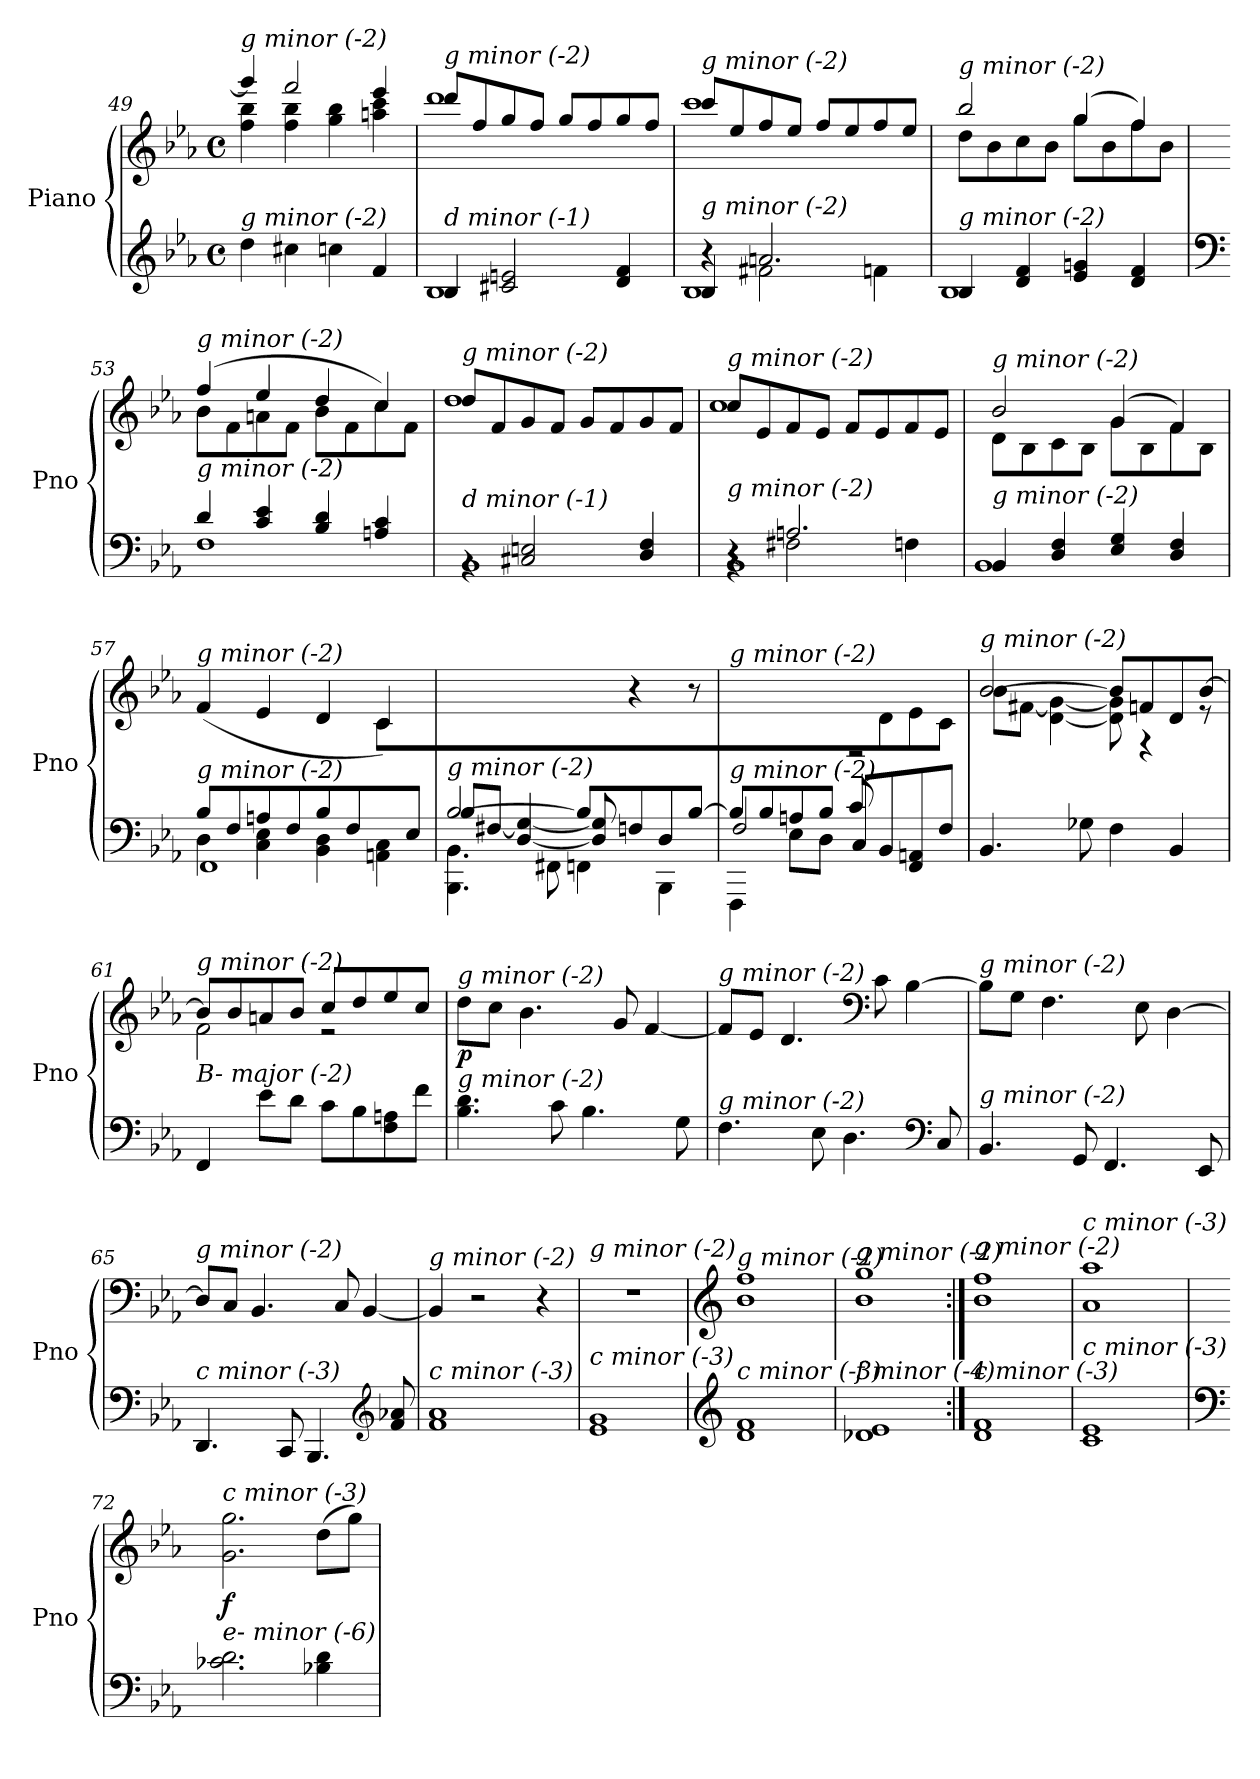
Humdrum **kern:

**kern	**kern	**dynam
*part1	*part1	*part1
*staff2	*staff1	*staff1/2
*I"Piano	*	*
*I'Pno	*	*
*clefG2	*clefG2	*
*k[b-e-a-]	*k[b-e-a-]	*
*M4/4	*M4/4	*
*met(c)	*met(c)	*
=49	=49	=49
*	*^	*
!	!LO:TX:i:t=g minor (-2)	!	!
!LO:TX:i:t=g minor (-2)	!	!	!
4dd\	4ggg/]	4ff\ 4bb-\	.
4cc#Xi\	2fff/	4ff\ 4bb-\	.
4cc\	.	4gg\ 4bb-\	.
4f/	4eee-/	4aan\ 4ccc\	.
=50	=50	=50	=50
*^	*	*	*
!	!	!LO:TX:i:t=g minor (-2)	!	!
!LO:TX:i:t=d minor (-1)	!	!	!	!
!	!	!	!	!LO:DY:b
4B-/	1B-	8ddd/L	1ddd	other-dynamics
.	.	8ff/	.	.
2c#X/ 2en/	.	8gg/	.	.
.	.	8ff/J	.	.
.	.	8gg/L	.	.
.	.	8ff/	.	.
4d/ 4f/	.	8gg/	.	.
.	.	8ff/J	.	.
=51	=51	=51	=51	=51
*	*^	*	*	*
!	!	!	!LO:TX:i:t=g minor (-2)	!	!
!LO:TX:i:t=g minor (-2)	!	!	!	!	!
4B-/	1B-	4r	8ccc/L	1ccc	.
.	.	.	8ee-/	.	.
2.an/	.	2f#Xi\	8ff/	.	.
.	.	.	8ee-/J	.	.
.	.	.	8ff/L	.	.
.	.	.	8ee-/	.	.
.	.	4f\	8ff/	.	.
.	.	.	8ee-/J	.	.
*	*v	*v	*	*	*
!!LO:PB:g=z	!!
=52	=52	=52	=52	=52
!	!	!LO:TX:i:t=g minor (-2)	!	!
!LO:TX:i:t=g minor (-2)	!	!	!	!
4B-/	1B-	2bb-/	8dd\L	.
.	.	.	8b-\	.
4d/ 4f/	.	.	8cc\	.
.	.	.	8b-\J	.
4e-/ 4gn/	.	(>4gg/	8gg\L	.
.	.	.	8b-\	.
4d/ 4f/	.	4ff/)	8ff\	.
.	.	.	8b-\J	.
=53	=53	=53	=53	=53
*clefF4	*	*	*	*
!	!	!LO:TX:i:t=g minor (-2)	!	!
!LO:TX:i:t=g minor (-2)	!	!	!	!
4d/	1F	(>4ff/	8b-\L	.
.	.	.	8f\	.
4c/ 4e-/	.	4ee-/	8an\	.
.	.	.	8f\J	.
4B-/ 4d/	.	4dd/	8b-\L	.
.	.	.	8f\	.
4An/ 4c/	.	4cc/)	8cc\	.
.	.	.	8f\J	.
=54	=54	=54	=54	=54
!	!	!LO:TX:i:t=g minor (-2)	!	!
!LO:TX:i:t=d minor (-1)	!	!	!	!
!	!	!	!	!LO:DY:b
4rBB	1BB-	8dd/L	1dd	other-dynamics
.	.	8f/	.	.
2C#X/ 2En/	.	8g/	.	.
.	.	8f/J	.	.
.	.	8g/L	.	.
.	.	8f/	.	.
4D/ 4F/	.	8g/	.	.
.	.	8f/J	.	.
=55	=55	=55	=55	=55
*	*^	*	*	*
!	!	!	!LO:TX:i:t=g minor (-2)	!	!
!LO:TX:i:t=g minor (-2)	!	!	!	!	!
4rBB	1BB-	4r	8cc/L	1cc	.
.	.	.	8e-/	.	.
2.An/	.	2F#Xi\	8f/	.	.
.	.	.	8e-/J	.	.
.	.	.	8f/L	.	.
.	.	.	8e-/	.	.
.	.	4F\	8f/	.	.
.	.	.	8e-/J	.	.
*	*v	*v	*	*	*
!!LO:LB:g=z	!!
=56	=56	=56	=56	=56
!	!	!LO:TX:i:t=g minor (-2)	!	!
!LO:TX:i:t=g minor (-2)	!	!	!	!
4BB-/	1BB-	2b-/	8d\L	.
.	.	.	8B-\	.
4D/ 4F/	.	.	8c\	.
.	.	.	8B-\J	.
4E-/ 4G/	.	(>4g/	8g\L	.
.	.	.	8B-\	.
4D/ 4F/	.	4f/)	8f\	.
.	.	.	8B-\J	.
=57	=57	=57	=57	=57
*	*^	*	*	*
!	!	!	!LO:TX:i:t=g minor (-2)	!	!
!LO:TX:i:t=g minor (-2)	!	!	!	!	!
8B-/L	4D\	1FF	(>4f/	2.ryy	.
8F/J	.	.	.	.	.
8An/L	4C\ 4E-\	.	4e-/	.	.
8F/J	.	.	.	.	.
8B-/L	4BB-\ 4D\	.	4d/	.	.
8F/J	.	.	.	.	.
8ryy	4AAn\ 4C\	.	4c/)	8c\L	.
8E-/J	.	.	.	8ryy	.
=58	=58	=58	=58	=58	=58
!	!	!	!LO:TX:i:t=g minor (-2)	!	!
!LO:TX:i:t=g minor (-2)	!	!	!	!	!
*	*	*	*v	*v	*
[2B-/	8B-/L	4.BBB-\ 4.BB-\	2ryy	.
.	[8F#Xi/J	.	.	.
.	[4D/ 4G-/_	.	.	.
.	.	8FF#Xi\	.	.
8B-/L]	8D/] 8G-/]	4FF\	8ryy	.
8F/	4.ryy	.	4r	.
8D/	.	4BBB-\	.	.
[8B-/J	.	.	8r	.
=59	=59	=59	=59	=59
*	*	*	*^	*
!	!	!	!LO:TX:i:t=g minor (-2)	!	!
!LO:TX:i:t=g minor (-2)	!	!	!	!	!
8B-/L]	2F/	4FFF\	2ryy	2ryy	.
8B-/	.	.	.	.	.
8An/	.	8E-\L	.	.	.
8B-/J	.	8D\J	.	.	.
8c/L	2ryy	8C/L	8ryy	2r	.
4.ryy	.	8BB-/	8d\	.	.
.	.	8FF/ 8AAn/	8e-\	.	.
.	.	8F/J	8c\J	.	.
!!LO:LB:g=z	!!
=60	=60	=60	=60	=60	=60
!	!	!	!LO:TX:i:t=g minor (-2)	!	!
!LO:TX:i:t=b- minor (-5)	!	!	!	!	!
*v	*v	*v	*	*	*
4.BB-/	[2b-/	8b-\L	.
.	.	[8f#Xi\J	.
.	.	[4d\ 4g-\_	.
8G-X\	.	.	.
4F\	8b-/L]	8d\] 8g-\]	.
.	8f/	4r	.
4BB-/	8d/	.	.
.	[8b-/J	8r	.
=61	=61	=61	=61
!	!LO:TX:i:t=g minor (-2)	!	!
!LO:TX:i:t=B- major (-2)	!	!	!
4FF/	8b-/L]	2f\	.
.	8b-/	.	.
8e-\L	8an/	.	.
8d\J	8b-/J	.	.
8c\L	8cc/L	2r	.
8B-\	8dd/	.	.
8F\ 8An\	8ee-/	.	.
8f\J	8cc/J	.	.
*	*v	*v	*
=62	=62	=62
!	!LO:TX:i:t=g minor (-2)	!
!LO:TX:i:t=g minor (-2)	!	!
!	!	!LO:DY:b
4.B-\ 4.d\	8dd\L	p
.	8cc\J	.
.	4.b-\	.
8c\	.	.
4.B-\	.	.
.	8g/	.
.	[4f/	.
8G\	.	.
=63	=63	=63
!	!LO:TX:i:t=g minor (-2)	!
!LO:TX:i:t=g minor (-2)	!	!
4.F\	8f/L]	.
.	8e-/J	.
.	4.d/	.
8E-\	.	.
4.D\	.	.
*clefF4	*clefF4	*
.	8c\	.
.	[4B-\	.
8C/	.	.
!!LO:LB:g=z
=64	=64	=64
!	!LO:TX:i:t=g minor (-2)	!
!LO:TX:i:t=g minor (-2)	!	!
4.BB-/	8B-\L]	.
.	8G\J	.
.	4.F\	.
8GG/	.	.
4.FF/	.	.
.	8E-\	.
.	[4D\	.
8EE-/	.	.
=65	=65	=65
!	!LO:TX:i:t=g minor (-2)	!
!LO:TX:i:t=c minor (-3)	!	!
4.DD/	8D/L]	.
.	8C/J	.
.	4.BB-/	.
8CC/	.	.
4.BBB-/	.	.
.	8C/	.
.	[4BB-/	.
*clefG2	*	*
8f/ 8a-X/	.	.
=66	=66	=66
!	!LO:TX:i:t=g minor (-2)	!
!LO:TX:i:t=c minor (-3)	!	!
1f 1a-	4BB-/]	.
.	2r	.
.	4r	.
=67	=67	=67
!	!LO:TX:i:t=g minor (-2)	!
!LO:TX:i:t=c minor (-3)	!	!
1e- 1g	1r	.
=68	=68	=68
*clefG2	*clefG2	*
!	!LO:TX:i:t=g minor (-2)	!
!LO:TX:i:t=c minor (-3)	!	!
1d 1f	1b- 1ff	.
=69	=69	=69
!	!LO:TX:i:t=g minor (-2)	!
!LO:TX:i:t=f minor (-4)	!	!
1d-X 1e-	1b- 1gg	.
=70:|!	=70:|!	=70:|!
!	!LO:TX:i:t=g minor (-2)	!
!LO:TX:i:t=c minor (-3)	!	!
1d 1f	1b- 1ff	.
=71	=71	=71
!	!LO:TX:i:t=c minor (-3)	!
!LO:TX:i:t=c minor (-3)	!	!
1c 1e-	1a- 1aa-	.
!!LO:LB:g=z
=72	=72	=72
*clefF4	*	*
!	!LO:TX:i:t=c minor (-3)	!
!LO:TX:i:t=e- minor (-6)	!	!
!	!	!LO:DY:b
2.c-Xi\ 2.d\	2.g\ 2.gg\	f
4B-X\ 4d\	(>8dd\L	.
.	8gg\J)	.
=	=	=
*-	*-	*-
